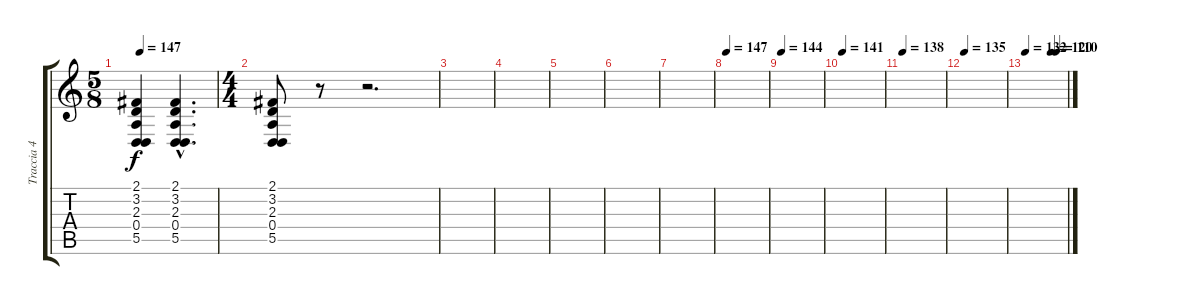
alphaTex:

\track ("Traccia 4" "Traccia 4") {instrument fx4atmosphere}
\staff {score tabs}
\tuning (E4 B3 G3 D3 A2 E2) {hide}
\ts (5 8)
\tempo 147
\clef g2
\ks c
(2.1 3.2 2.3 0.4 5.5).4{dy f} (2.1{hac} 3.2{hac} 2.3{hac} 0.4{hac} 5.5{hac}).4{d} |
\ts (4 4)
(2.1 3.2 2.3 0.4 5.5).8 r.8 r.2{d} |
|
|
|
|
|
\tempo 147
|
\tempo 144
|
\tempo 141
|
\tempo 138
|
\tempo 135
|
\tempo 132
\tempo (120 0.625)
\tempo (110 0.75)
